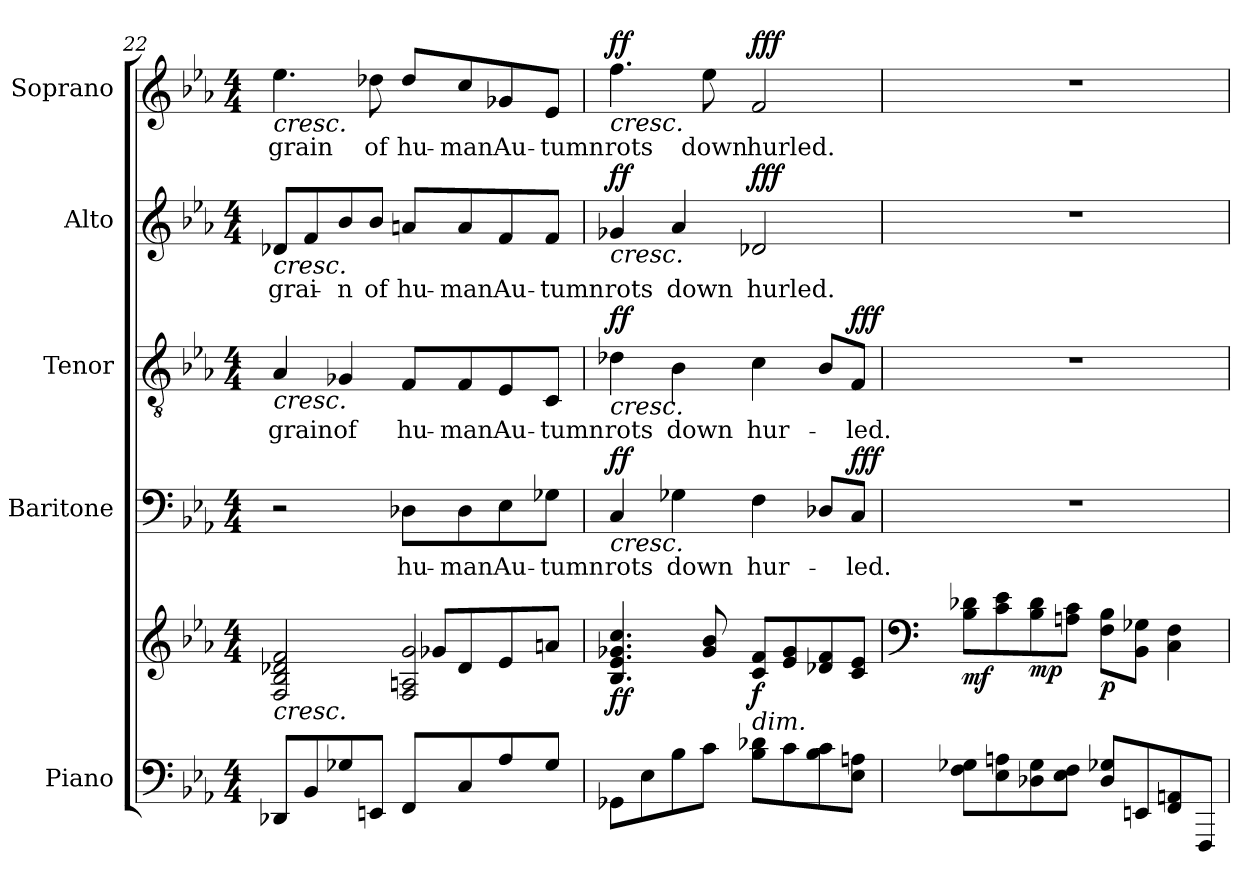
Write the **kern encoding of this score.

**kern	**kern	**dynam	**kern	**text	**dynam	**kern	**text	**dynam	**kern	**text	**dynam	**kern	**text	**dynam
*part5	*part5	*part5	*part4	*part4	*part4	*part3	*part3	*part3	*part2	*part2	*part2	*part1	*part1	*part1
*staff6	*staff5	*staff5/6	*staff4	*staff4	*staff4	*staff3	*staff3	*staff3	*staff2	*staff2	*staff2	*staff1	*staff1	*staff1
*I"Piano	*	*	*I"Baritone	*	*	*I"Tenor	*	*	*I"Alto	*	*	*I"Soprano	*	*
*I'Pno.	*	*	*I'Bar.	*	*	*I'T.	*	*	*I'A.	*	*	*I'S.	*	*
*clefF4	*clefG2	*	*clefF4	*	*	*clefGv2	*	*	*clefG2	*	*	*clefG2	*	*
*k[b-e-a-]	*k[b-e-a-]	*	*k[b-e-a-]	*	*	*k[b-e-a-]	*	*	*k[b-e-a-]	*	*	*k[b-e-a-]	*	*
*M4/4	*M4/4	*	*M4/4	*	*	*M4/4	*	*	*M4/4	*	*	*M4/4	*	*
=22	=22	=22	=22	=22	=22	=22	=22	=22	=22	=22	=22	=22	=22	=22
*	*^	*	*	*	*	*	*	*	*	*	*	*	*	*
!	!	!	!	!	!	!	!	!	!	!	!	!	!LO:TX:b:i:t=cresc.	!	!
!	!	!	!	!	!	!	!	!	!	!LO:TX:b:i:t=cresc.	!	!	!	!	!
!	!	!	!	!	!	!	!LO:TX:b:i:t=cresc.	!	!	!	!	!	!	!	!
!	!LO:TX:b:i:t=cresc.	!	!	!	!	!	!	!	!	!	!	!	!	!	!
!	!	!	!	!	!	!	!	!LO:LY:b	!	!	!LO:LY:b	!	!	!LO:LY:b	!
8DD-X/L	2F/ 2B-/ 2d-X/ 2f/	2ryy	.	2r	.	.	4A-/	grain	.	8d-X/L	grai-	.	4.ee-\	grain	.
8BB-/	.	.	.	.	.	.	.	.	.	8f/	.	.	.	.	.
!	!	!	!	!	!	!	!	!LO:LY:b	!	!	!LO:LY:b	!	!	!	!
8G-X/	.	.	.	.	.	.	4G-X/	of	.	8b-/	-n	.	.	.	.
!	!	!	!	!	!	!	!	!	!	!	!LO:LY:b	!	!	!LO:LY:b	!
8EEn/J	.	.	.	.	.	.	.	.	.	8b-/J	of	.	8dd-X\	of	.
!	!	!	!	!	!LO:LY:b	!	!	!LO:LY:b	!	!	!LO:LY:b	!	!	!LO:LY:b	!
8FF/L	2F/ 2An/ 2g/	8g-X/L	.	8D-X\L	hu-	.	8F/L	hu-	.	8an/L	hu-	.	8dd-/L	hu-	.
!	!	!	!	!	!LO:LY:b	!	!	!LO:LY:b	!	!	!LO:LY:b	!	!	!LO:LY:b	!
8C/	.	8d-/	.	8D-\	-man	.	8F/	-man	.	8a/	-man	.	8cc/	-man	.
!	!	!	!	!	!LO:LY:b	!	!	!LO:LY:b	!	!	!LO:LY:b	!	!	!LO:LY:b	!
8A-/	.	8e-/	.	8E-\	Au-	.	8E-/	Au-	.	8f/	Au-	.	8g-X/	Au-	.
!	!	!	!	!	!LO:LY:b	!	!	!LO:LY:b	!	!	!LO:LY:b	!	!	!LO:LY:b	!
8G-/J	.	8an/J	.	8G-X\J	-tumn	.	8C/J	-tumn	.	8f/J	-tumn	.	8e-/J	-tumn	.
!!LO:PB:g=z
=23	=23	=23	=23	=23	=23	=23	=23	=23	=23	=23	=23	=23	=23	=23	=23
!	!	!	!LO:DY:b	!	!LO:LY:b	!LO:HP:b	!	!LO:LY:b	!LO:HP:b	!	!LO:LY:b	!LO:HP:b	!	!LO:LY:b	!LO:HP:b
!	!	!	!	!	!	!LO:DY:n=1:b	!	!	!LO:DY:n=1:b	!	!	!LO:DY:n=1:b	!	!	!LO:DY:n=1:b
*	*v	*v	*	*	*	*	*	*	*	*	*	*	*	*	*
8GG-X\L	4.B-/ 4.e-/ 4.g-X/ 4.cc/	ff	4C/	rots	< ff	4d-X\	rots	< ff	4g-X/	rots	< ff	4.ff\	rots	< ff
8E-\	.	.	.	.	.	.	.	.	.	.	.	.	.	.
!	!	!	!	!LO:LY:b	!	!	!LO:LY:b	!	!	!LO:LY:b	!	!	!	!
8B-\	.	.	4G-X\	down	.	4B-\	down	.	4a-/	down	.	.	.	.
!	!	!	!	!	!	!	!	!	!	!	!	!	!LO:LY:b	!
8c\J	8g-/ 8b-/	.	.	.	.	.	.	.	.	.	.	8ee-\	down	.
!	!LO:TX:b:i:t=dim.	!	!	!	!	!	!	!	!	!	!	!	!	!
!	!	!LO:DY:b	!	!LO:LY:b	!	!	!LO:LY:b	!	!	!LO:LY:b	!LO:DY:n=2:b	!	!LO:LY:b	!LO:DY:n=2:b
8B-\ 8d-X\L	8c/ 8f/L	f	4F\	hur-	.	4c\	hur-	.	2d-X/	hurled.	fff	2f/	hurled.	fff
8c\	8e-/ 8g-/	.	.	.	.	.	.	.	.	.	.	.	.	.
8B-\ 8c\	8d-X/ 8f/	.	8D-X/L	.	.	8B-/L	.	.	.	.	.	.	.	.
!	!	!	!	!LO:LY:b	!LO:DY:n=2:b	!	!LO:LY:b	!LO:DY:n=2:b	!	!	!	!	!	!
8E-\ 8An\J	8c/ 8e-/J	.	8C/J	-led.	fff	8F/J	-led.	fff	.	.	.	.	.	.
.	.	.	.	.	[	.	.	[	.	.	[	.	.	[
=24	=24	=24	=24	=24	=24	=24	=24	=24	=24	=24	=24	=24	=24	=24
*	*clefF4	*	*	*	*	*	*	*	*	*	*	*	*	*
!	!	!LO:DY:b	!	!	!	!	!	!	!	!	!	!	!	!
8F\ 8G-X\L	8B-\ 8d-X\L	mf	1r	.	.	1r	.	.	1r	.	.	1r	.	.
8E-\ 8An\	8c\ 8e-\	.	.	.	.	.	.	.	.	.	.	.	.	.
!	!	!LO:DY:b	!	!	!	!	!	!	!	!	!	!	!	!
8D-X\ 8G-\	8B-\ 8d-\	mp	.	.	.	.	.	.	.	.	.	.	.	.
8E-\ 8F\J	8An\ 8c\J	.	.	.	.	.	.	.	.	.	.	.	.	.
!	!	!LO:DY:b	!	!	!	!	!	!	!	!	!	!	!	!
8D-/ 8G-X/L	8F\ 8B-\L	p	.	.	.	.	.	.	.	.	.	.	.	.
8EEn/	8BB-\ 8G-X\J	.	.	.	.	.	.	.	.	.	.	.	.	.
8FF/ 8AAn/	4C\ 4F\	.	.	.	.	.	.	.	.	.	.	.	.	.
8FFF/J	.	.	.	.	.	.	.	.	.	.	.	.	.	.
=	=	=	=	=	=	=	=	=	=	=	=	=	=	=
*-	*-	*-	*-	*-	*-	*-	*-	*-	*-	*-	*-	*-	*-	*-
